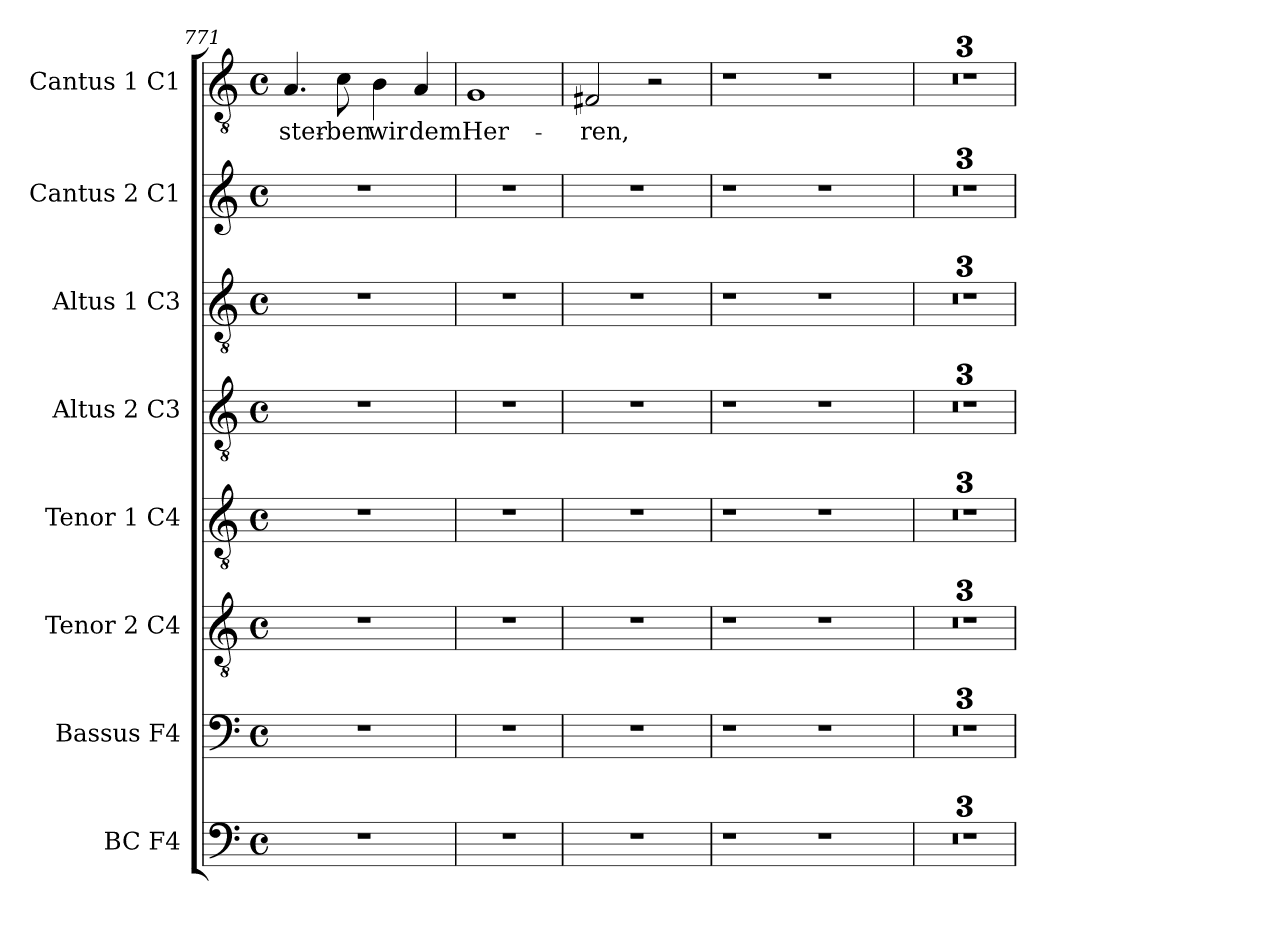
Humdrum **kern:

**kern	**kern	**kern	**kern	**kern	**kern	**kern	**kern	**text
*part8	*part7	*part6	*part5	*part4	*part3	*part2	*part1	*part1
*staff8	*staff7	*staff6	*staff5	*staff4	*staff3	*staff2	*staff1	*staff1
*I"BC  F4	*I"Bassus  F4	*I"Tenor 2  C4	*I"Tenor 1  C4	*I"Altus 2  C3	*I"Altus 1  C3	*I"Cantus 2  C1	*I"Cantus 1  C1	*
*clefF4	*clefF4	*clefGv2	*clefGv2	*clefGv2	*clefGv2	*clefG2	*clefGv2	*
*k[]	*k[]	*k[]	*k[]	*k[]	*k[]	*k[]	*k[]	*
*C:	*C:	*C:	*C:	*C:	*C:	*C:	*C:	*
*M4/4	*M4/4	*M4/4	*M4/4	*M4/4	*M4/4	*M4/4	*M4/4	*
*met(c)	*met(c)	*met(c)	*met(c)	*met(c)	*met(c)	*met(c)	*met(c)	*
=771	=771	=771	=771	=771	=771	=771	=771	=771
!	!	!	!	!	!	!	!	!LO:LY:b:cj
1r	1r	1r	1r	1r	1r	1r	4.A/	ster-
!	!	!	!	!	!	!	!	!LO:LY:b:cj
.	.	.	.	.	.	.	8c\	-ben
!	!	!	!	!	!	!	!	!LO:LY:b:cj
.	.	.	.	.	.	.	4B\	wir
!	!	!	!	!	!	!	!	!LO:LY:b:cj
.	.	.	.	.	.	.	4A/	dem
=772	=772	=772	=772	=772	=772	=772	=772	=772
!	!	!	!	!	!	!	!	!LO:LY:b:cj
1r	1r	1r	1r	1r	1r	1r	1G	Her-
=773	=773	=773	=773	=773	=773	=773	=773	=773
!	!	!	!	!	!	!	!	!LO:LY:b:cj
1r	1r	1r	1r	1r	1r	1r	2F#X/	-ren,
.	.	.	.	.	.	.	2r	.
=774	=774	=774	=774	=774	=774	=774	=774	=774
1r	1r	1r	1r	1r	1r	1r	1r	.
1r	1r	1r	1r	1r	1r	1r	1r	.
=775	=775	=775	=775	=775	=775	=775	=775	=775
1r	1r	1r	1r	1r	1r	1r	1r	.
=776	=776	=776	=776	=776	=776	=776	=776	=776
1r	1r	1r	1r	1r	1r	1r	1r	.
=777	=777	=777	=777	=777	=777	=777	=777	=777
1r	1r	1r	1r	1r	1r	1r	1r	.
=	=	=	=	=	=	=	=	=
*-	*-	*-	*-	*-	*-	*-	*-	*-
